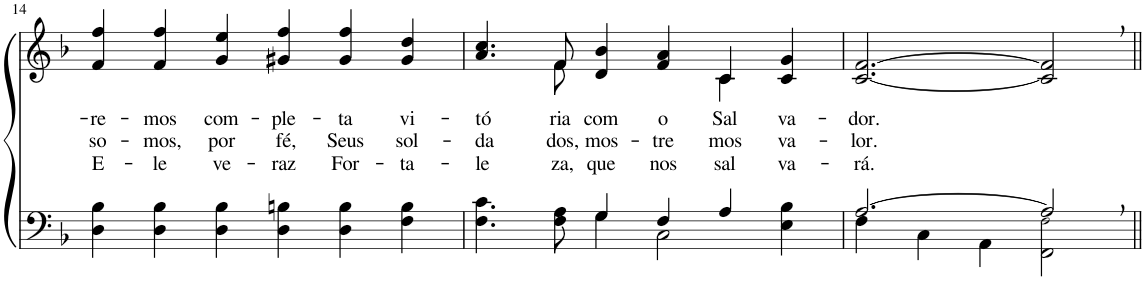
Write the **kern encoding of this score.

**kern	**kern	**text	**text	**text
*part2	*part1	*part1	*part1	*part1
*staff2	*staff1	*staff1	*staff1	*staff1
*I"Parte III e IV	*I"Parte I e II	*	*	*
!!LO:PB:g=z
*clefF4	*clefG2	*	*	*
*Trd1c2	*Trd1c2	*	*	*
*k[b-]	*k[b-]	*	*	*
*M6/4	*M6/4	*	*	*
=14	=14	=14	=14	=14
!	!	!LO:LY:b	!LO:LY:b	!LO:LY:b
4D\ 4B-\	4f/ 4ff/	-re-	so-	E-
!	!	!LO:LY:b	!LO:LY:b	!LO:LY:b
4D\ 4B-\	4f/ 4ff/	-mos	-mos,	-le
!	!	!LO:LY:b	!LO:LY:b	!LO:LY:b
4D\ 4B-\	4g/ 4ee/	com-	por	ve-
!	!	!LO:LY:b	!LO:LY:b	!LO:LY:b
4D\ 4Bn\	4g#X/ 4ff/	-ple-	fé,	-raz
!	!	!LO:LY:b	!LO:LY:b	!LO:LY:b
4D\ 4B\	4g#/ 4ff/	-ta	Seus	For-
!	!	!LO:LY:b	!LO:LY:b	!LO:LY:b
4F\ 4B\	4g#/ 4dd/	vi-	sol-	-ta-
=15	=15	=15	=15	=15
*^	*	*	*	*
!	!	!	!LO:LY:b	!LO:LY:b	!LO:LY:b
*	*	*^	*	*	*
2ryy	4.F\ 4.c\	4.a/ 4.cc/	4.ryy	-tó-	-da-	-le-
!	!	!	!	!LO:LY:b	!LO:LY:b	!LO:LY:b
.	8F\ 8A\	8f/	8f\	-ria	-dos,	-za,
!	!	!	!	!LO:LY:b	!LO:LY:b	!LO:LY:b
4G/	4G\	4d/ 4b-/	2ryy	com	mos-	que
!	!	!	!	!LO:LY:b	!LO:LY:b	!LO:LY:b
4F/	2C\	4f/ 4a/	.	o	-tre-	nos
!	!	!	!	!LO:LY:b	!LO:LY:b	!LO:LY:b
4A/	.	4c/	4c\	Sal-	-mos	sal-
!	!	!	!	!LO:LY:b	!LO:LY:b	!LO:LY:b
4ryy	4E\ 4B-\	4c/ 4g/	4ryy	-va-	va-	-va-
=16	=16	=16	=16	=16	=16	=16
!	!	!	!	!LO:LY:b	!LO:LY:b	!LO:LY:b
*	*	*v	*v	*	*	*
[2.A/	4F\	[2.c/ [2.f/	-dor.	-lor.	-rá.
.	4C\	.	.	.	.
.	4AA\	.	.	.	.
2A,/]	2FF\ 2F!\	2c/], 2f/],	.	.	.
*v	*v	*	*	*	*
=||	=||	=||	=||	=||
*-	*-	*-	*-	*-
